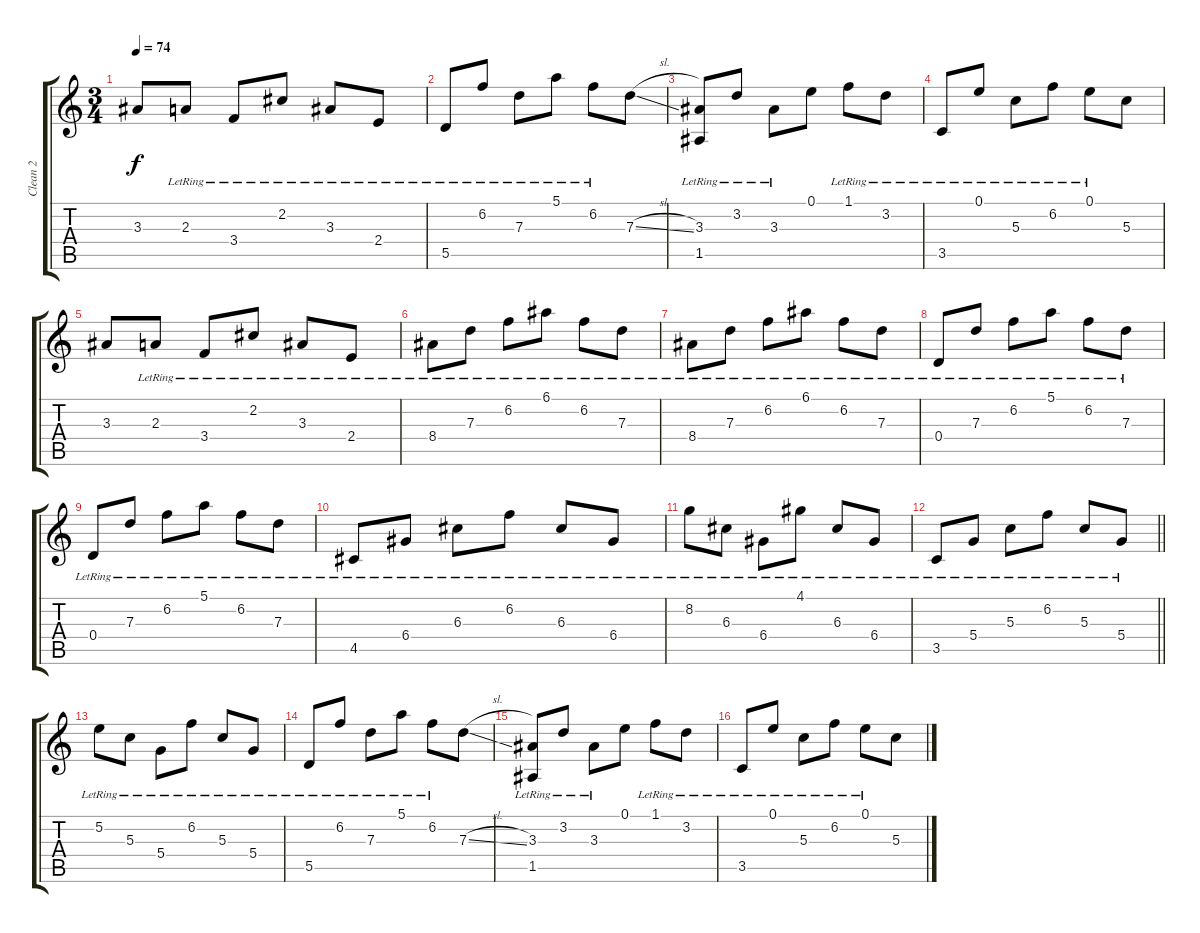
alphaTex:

\track ("Clean 2" "Clean 2") {instrument electricguitarclean}
\staff {score tabs}
\tuning (E4 B3 G3 D3 A2 D2) {hide}
\ts (3 4)
\tempo 74
\clef g2
\ks c
3.3.8{dy f} 2.3{lr}.8 3.4{lr}.8 2.2{lr}.8 3.3{lr}.8 2.4{lr}.8 |
5.5{lr}.8 6.2{lr}.8 7.3{lr}.8 5.1{lr}.8 6.2{lr}.8 7.3{sl}.8 |
(3.3{lr} 1.5{lr}).8 3.2{lr}.8 3.3{lr}.8 0.1.8 1.1{lr}.8 3.2{lr}.8 |
3.5{lr}.8 0.1{lr}.8 5.3{lr}.8 6.2{lr}.8 0.1{lr}.8 5.3.8 |
3.3.8 2.3{lr}.8 3.4{lr}.8 2.2{lr}.8 3.3{lr}.8 2.4{lr}.8 |
8.4{lr}.8 7.3{lr}.8 6.2{lr}.8 6.1{lr}.8 6.2{lr}.8 7.3{lr}.8 |
8.4{lr}.8 7.3{lr}.8 6.2{lr}.8 6.1{lr}.8 6.2{lr}.8 7.3{lr}.8 |
0.4{lr}.8 7.3{lr}.8 6.2{lr}.8 5.1{lr}.8 6.2{lr}.8 7.3{lr}.8 |
0.4{lr}.8 7.3{lr}.8 6.2{lr}.8 5.1{lr}.8 6.2{lr}.8 7.3{lr}.8 |
4.5{lr}.8 6.4{lr}.8 6.3{lr}.8 6.2{lr}.8 6.3{lr}.8 6.4{lr}.8 |
8.2{lr}.8 6.3{lr}.8 6.4{lr}.8 4.1{lr}.8 6.3{lr}.8 6.4{lr}.8 |
\barLineRight lightlight
3.5{lr}.8 5.4{lr}.8 5.3{lr}.8 6.2{lr}.8 5.3{lr}.8 5.4{lr}.8 |
5.2{lr}.8 5.3{lr}.8 5.4{lr}.8 6.2{lr}.8 5.3{lr}.8 5.4{lr}.8 |
5.5{lr}.8 6.2{lr}.8 7.3{lr}.8 5.1{lr}.8 6.2{lr}.8 7.3{sl}.8 |
(3.3{lr} 1.5{lr}).8 3.2{lr}.8 3.3{lr}.8 0.1.8 1.1{lr}.8 3.2{lr}.8 |
3.5{lr}.8 0.1{lr}.8 5.3{lr}.8 6.2{lr}.8 0.1{lr}.8 5.3.8
